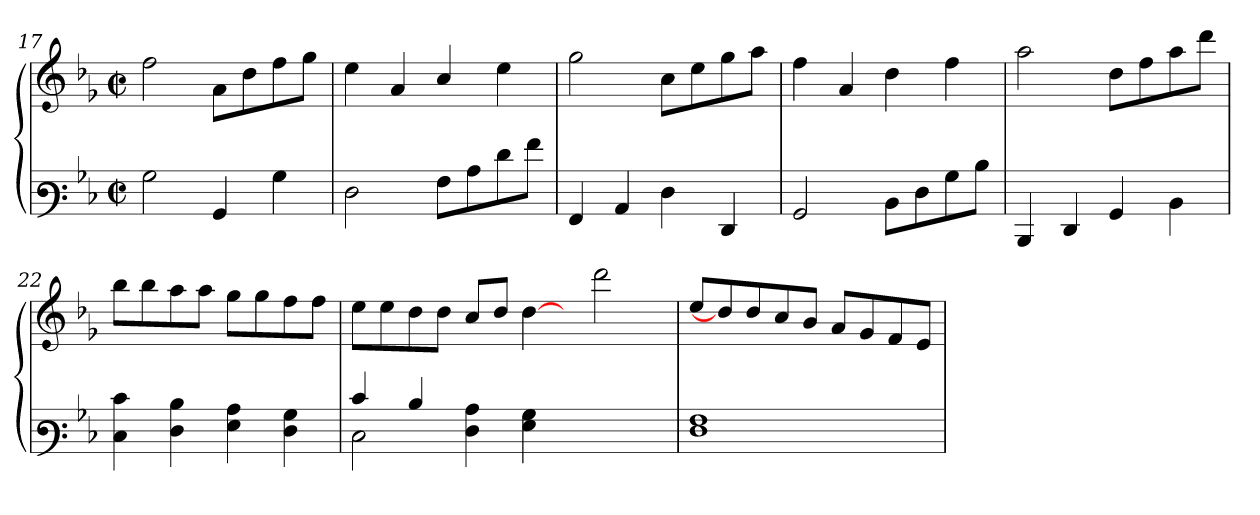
**kern	**kern
*part1	*part1
*staff2	*staff1
*clefF3	*clefG3
*k[b-e-]	*k[b-e-]
*M2/2	*M2/2
*met(c|)	*met(c|)
=17	=17
2B-\	2dd\
4BB-/	8f\L
.	8b-\
4B-\	8dd\
.	8ee-\J
=18	=18
2F\	4cc\
.	4f/
8A\L	4a/
8c\	.
8f\	4cc\
8a\J	.
!!LO:LB:g=z
=19	=19
4AA/	2ee-\
4C/	.
4F\	8a\L
.	8cc\
4FF/	8ee-\
.	8ff\J
=20	=20
2BB-/	4dd\
.	4f/
8D\L	4b-\
8F\	.
8B-\	4dd\
8d\J	.
=21	=21
4DD/	2ff\
4FF/	.
4BB-/	8b-\L
.	8dd\
4D\	8ff\
.	8bb-\J
=22	=22
4E-\ 4e-\	8gg\L
.	8gg\
4F\ 4d\	8ff\
.	8ff\J
4G\ 4c\	8ee-\L
.	8ee-\
4F\ 4B-\	8dd\
.	8dd\J
=23	=23
*^	*
4e-/	2E-\	8cc\L
.	.	8cc\
4d/	.	8b-\
.	.	8b-\J
2ryy	4F\ 4c\	8a/L
.	.	8b-/J
.	4G\ 4B-\	[4b-\
8ryy	2ryy	8ryy
2ryy	.	2bb-\
.	8ryy	.
*v	*v	*
=24	=24
1F 1A	8cc/L
.	8b-\]
.	8b-/
.	8a/
.	8g/J
.	8f/L
.	8e-/
.	8d/
8ryy	8c/J
=	=
*-	*-
